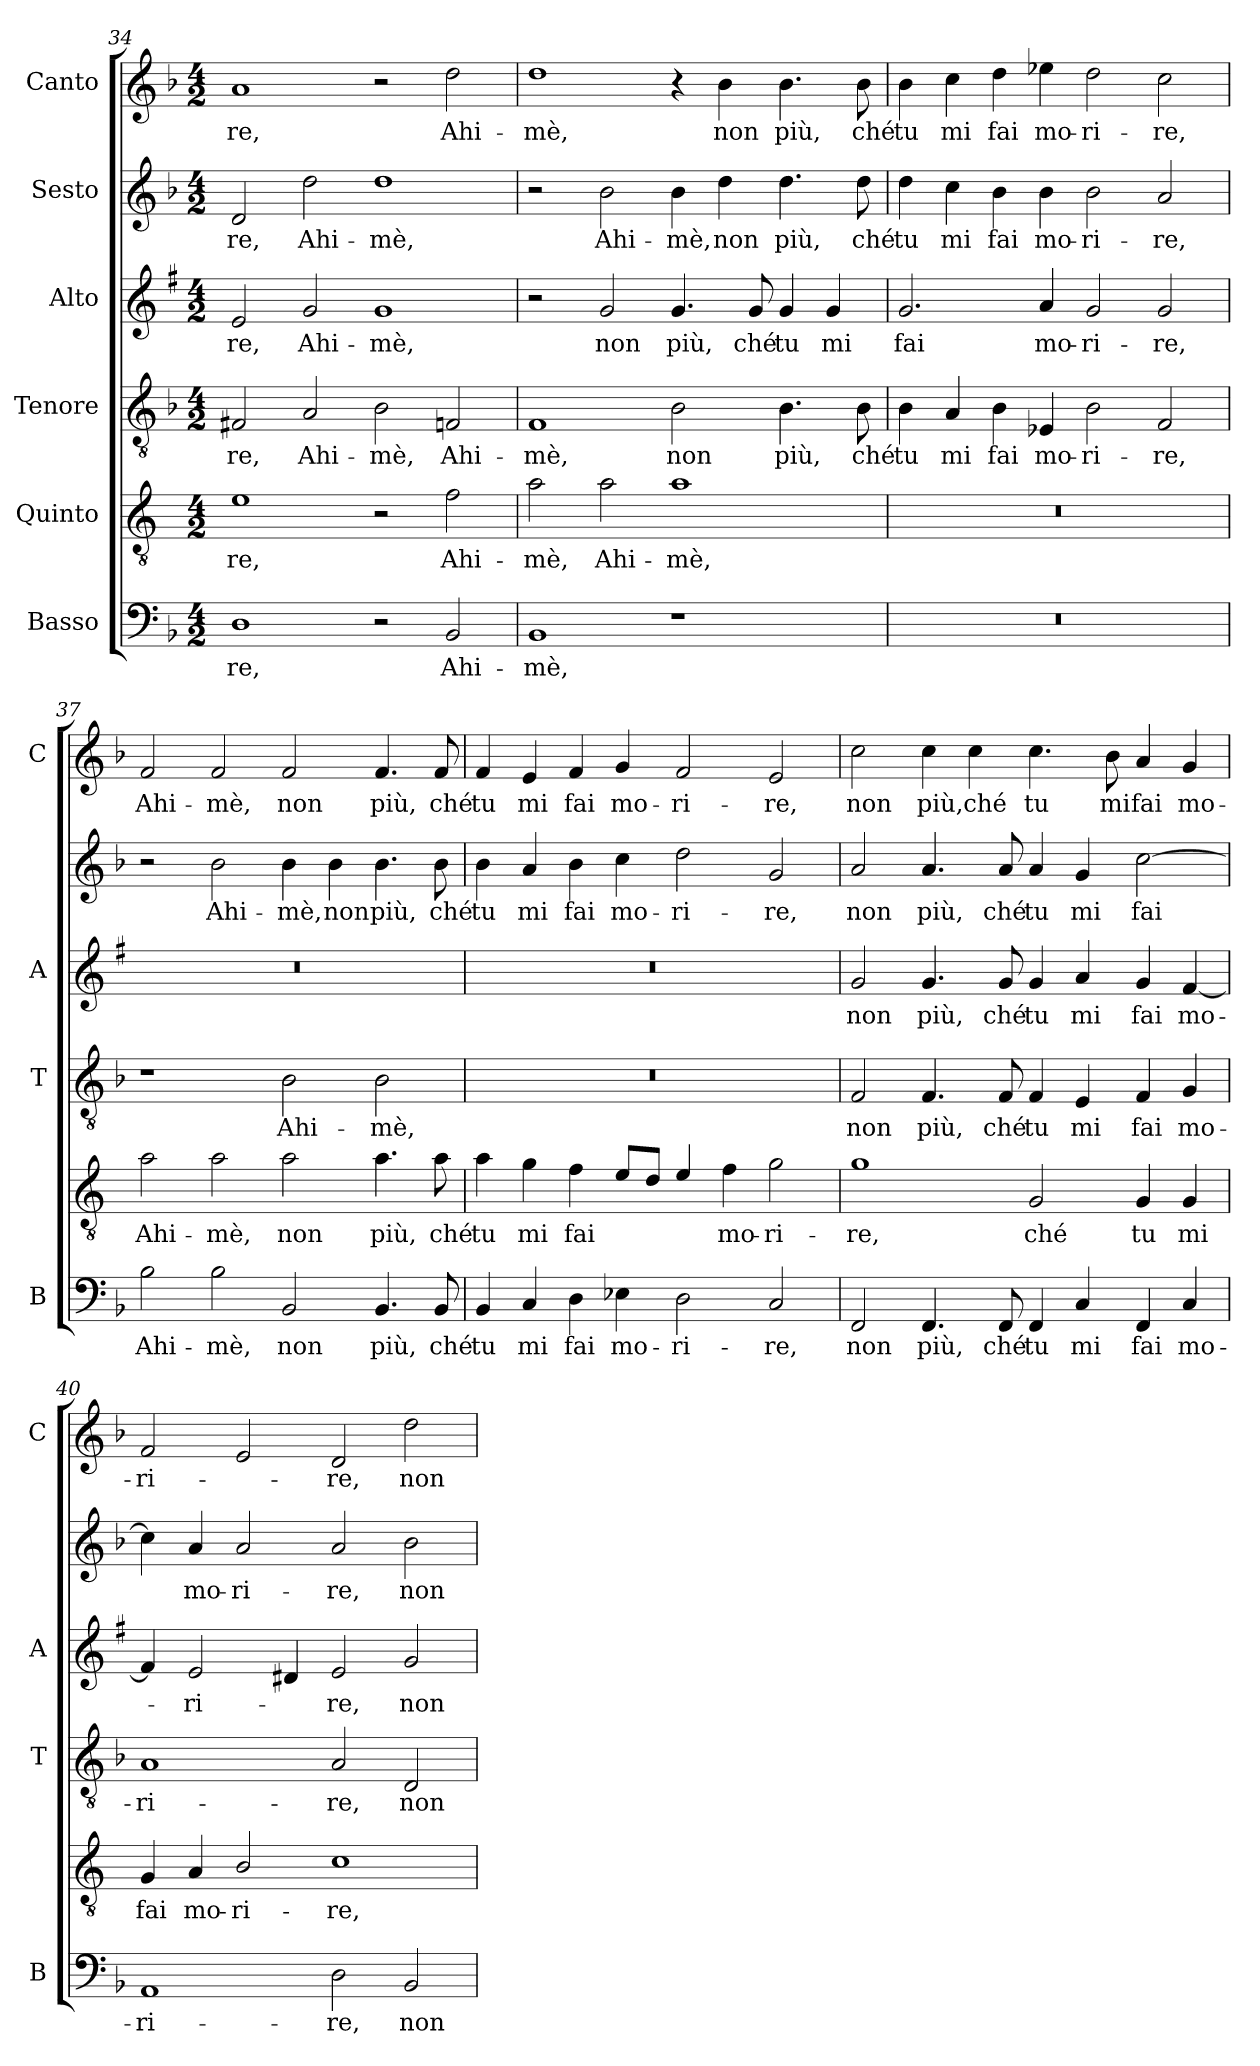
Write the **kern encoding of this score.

**kern	**text	**kern	**text	**kern	**text	**kern	**text	**kern	**text	**kern	**text
*part6	*part6	*part5	*part5	*part4	*part4	*part3	*part3	*part2	*part2	*part1	*part1
*staff6	*staff6	*staff5	*staff5	*staff4	*staff4	*staff3	*staff3	*staff2	*staff2	*staff1	*staff1
*I"Basso	*	*I"Quinto	*	*I"Tenore	*	*I"Alto	*	*I"Sesto	*	*I"Canto	*
*I'B	*	*	*	*I'T	*	*I'A	*	*	*	*I'C	*
*clefF4	*	*clefGv2	*	*clefGv2	*	*clefG2	*	*clefG2	*	*clefG2	*
*	*	*ITrd4c7	*	*	*	*ITrd1c2	*	*	*	*	*
*k[b-]	*	*k[b-]	*	*k[b-]	*	*k[b-]	*	*k[b-]	*	*k[b-]	*
*F:	*	*F:	*	*F:	*	*F:	*	*F:	*	*F:	*
*M4/2	*	*M4/2	*	*M4/2	*	*M4/2	*	*M4/2	*	*M4/2	*
=34	=34	=34	=34	=34	=34	=34	=34	=34	=34	=34	=34
!	!LO:LY:b	!	!LO:LY:b	!	!LO:LY:b	!	!LO:LY:b	!	!LO:LY:b	!	!LO:LY:b
1D	-re,	1A	-re,	2F#X/	-re,	2d/	-re,	2d/	-re,	1a	-re,
!	!	!	!	!	!LO:LY:b	!	!LO:LY:b	!	!LO:LY:b	!	!
.	.	.	.	2A/	Ahi-	2f/	Ahi-	2dd\	Ahi-	.	.
!	!	!	!	!	!LO:LY:b	!	!LO:LY:b	!	!LO:LY:b	!	!
2r	.	2r	.	2B-\	-mè,	1f	-mè,	1dd	-mè,	2r	.
!	!LO:LY:b	!	!LO:LY:b	!	!LO:LY:b	!	!	!	!	!	!LO:LY:b
2BB-/	Ahi-	2B-\	Ahi-	2Fn/	Ahi-	.	.	.	.	2dd\	Ahi-
=35	=35	=35	=35	=35	=35	=35	=35	=35	=35	=35	=35
!	!LO:LY:b	!	!LO:LY:b	!	!LO:LY:b	!	!	!	!	!	!LO:LY:b
1BB-	-mè,	2d\	-mè,	1F	-mè,	2r	.	2r	.	1dd	-mè,
!	!	!	!LO:LY:b	!	!	!	!LO:LY:b	!	!LO:LY:b	!	!
.	.	2d\	Ahi-	.	.	2f/	non	2b-\	Ahi-	.	.
!	!	!	!LO:LY:b	!	!LO:LY:b	!	!LO:LY:b	!	!LO:LY:b	!	!
1r	.	1d	-mè,	2B-\	non	4.f/	più,	4b-\	-mè,	4r	.
!	!	!	!	!	!	!	!	!	!LO:LY:b	!	!LO:LY:b
.	.	.	.	.	.	.	.	4dd\	non	4b-\	non
!	!	!	!	!	!	!	!LO:LY:b	!	!	!	!
.	.	.	.	.	.	8f/	ché	.	.	.	.
!	!	!	!	!	!LO:LY:b	!	!LO:LY:b	!	!LO:LY:b	!	!LO:LY:b
.	.	.	.	4.B-\	più,	4f/	tu	4.dd\	più,	4.b-\	più,
!	!	!	!	!	!	!	!LO:LY:b	!	!	!	!
.	.	.	.	.	.	4f/	mi	.	.	.	.
!	!	!	!	!	!LO:LY:b	!	!	!	!LO:LY:b	!	!LO:LY:b
.	.	.	.	8B-\	ché	.	.	8dd\	ché	8b-\	ché
!!LO:LB:g=z
=36	=36	=36	=36	=36	=36	=36	=36	=36	=36	=36	=36
!	!	!	!	!	!LO:LY:b	!	!LO:LY:b	!	!LO:LY:b	!	!LO:LY:b
0r	.	0r	.	4B-\	tu	2.f/	fai	4dd\	tu	4b-\	tu
!	!	!	!	!	!LO:LY:b	!	!	!	!LO:LY:b	!	!LO:LY:b
.	.	.	.	4A/	mi	.	.	4cc\	mi	4cc\	mi
!	!	!	!	!	!LO:LY:b	!	!	!	!LO:LY:b	!	!LO:LY:b
.	.	.	.	4B-\	fai	.	.	4b-\	fai	4dd\	fai
!	!	!	!	!	!LO:LY:b	!	!LO:LY:b	!	!LO:LY:b	!	!LO:LY:b
.	.	.	.	4E-X/	mo-	4g/	mo-	4b-\	mo-	4ee-X\	mo-
!	!	!	!	!	!LO:LY:b	!	!LO:LY:b	!	!LO:LY:b	!	!LO:LY:b
.	.	.	.	2B-\	-ri-	2f/	-ri-	2b-\	-ri-	2dd\	-ri-
!	!	!	!	!	!LO:LY:b	!	!LO:LY:b	!	!LO:LY:b	!	!LO:LY:b
.	.	.	.	2F/	-re,	2f/	-re,	2a/	-re,	2cc\	-re,
=37	=37	=37	=37	=37	=37	=37	=37	=37	=37	=37	=37
!	!LO:LY:b	!	!LO:LY:b	!	!	!	!	!	!	!	!LO:LY:b
2B-\	Ahi-	2d\	Ahi-	1r	.	0r	.	2r	.	2f/	Ahi-
!	!LO:LY:b	!	!LO:LY:b	!	!	!	!	!	!LO:LY:b	!	!LO:LY:b
2B-\	-mè,	2d\	-mè,	.	.	.	.	2b-\	Ahi-	2f/	-mè,
!	!LO:LY:b	!	!LO:LY:b	!	!LO:LY:b	!	!	!	!LO:LY:b	!	!LO:LY:b
2BB-/	non	2d\	non	2B-\	Ahi-	.	.	4b-\	-mè,	2f/	non
!	!	!	!	!	!	!	!	!	!LO:LY:b	!	!
.	.	.	.	.	.	.	.	4b-\	non	.	.
!	!LO:LY:b	!	!LO:LY:b	!	!LO:LY:b	!	!	!	!LO:LY:b	!	!LO:LY:b
4.BB-/	più,	4.d\	più,	2B-\	-mè,	.	.	4.b-\	più,	4.f/	più,
!	!LO:LY:b	!	!LO:LY:b	!	!	!	!	!	!LO:LY:b	!	!LO:LY:b
8BB-/	ché	8d\	ché	.	.	.	.	8b-\	ché	8f/	ché
=38	=38	=38	=38	=38	=38	=38	=38	=38	=38	=38	=38
!	!LO:LY:b	!	!LO:LY:b	!	!	!	!	!	!LO:LY:b	!	!LO:LY:b
4BB-/	tu	4d\	tu	0r	.	0r	.	4b-\	tu	4f/	tu
!	!LO:LY:b	!	!LO:LY:b	!	!	!	!	!	!LO:LY:b	!	!LO:LY:b
4C/	mi	4c\	mi	.	.	.	.	4a/	mi	4e/	mi
!	!LO:LY:b	!	!LO:LY:b	!	!	!	!	!	!LO:LY:b	!	!LO:LY:b
4D\	fai	4B-\	fai	.	.	.	.	4b-\	fai	4f/	fai
!	!LO:LY:b	!	!	!	!	!	!	!	!LO:LY:b	!	!LO:LY:b
4E-X\	mo-	8A/L	.	.	.	.	.	4cc\	mo-	4g/	mo-
.	.	8G/J	.	.	.	.	.	.	.	.	.
!	!LO:LY:b	!	!	!	!	!	!	!	!LO:LY:b	!	!LO:LY:b
2D\	-ri-	4A/	.	.	.	.	.	2dd\	-ri-	2f/	-ri-
!	!	!	!LO:LY:b	!	!	!	!	!	!	!	!
.	.	4B-\	mo-	.	.	.	.	.	.	.	.
!	!LO:LY:b	!	!LO:LY:b	!	!	!	!	!	!LO:LY:b	!	!LO:LY:b
2C/	-re,	2c\	-ri-	.	.	.	.	2g/	-re,	2e/	-re,
=39	=39	=39	=39	=39	=39	=39	=39	=39	=39	=39	=39
!	!LO:LY:b	!	!LO:LY:b	!	!LO:LY:b	!	!LO:LY:b	!	!LO:LY:b	!	!LO:LY:b
2FF/	non	1c	-re,	2F/	non	2f/	non	2a/	non	2cc\	non
!	!LO:LY:b	!	!	!	!LO:LY:b	!	!LO:LY:b	!	!LO:LY:b	!	!LO:LY:b
4.FF/	più,	.	.	4.F/	più,	4.f/	più,	4.a/	più,	4cc\	più,
!	!	!	!	!	!	!	!	!	!	!	!LO:LY:b
.	.	.	.	.	.	.	.	.	.	4cc\	ché
!	!LO:LY:b	!	!	!	!LO:LY:b	!	!LO:LY:b	!	!LO:LY:b	!	!
8FF/	ché	.	.	8F/	ché	8f/	ché	8a/	ché	.	.
!	!LO:LY:b	!	!LO:LY:b	!	!LO:LY:b	!	!LO:LY:b	!	!LO:LY:b	!	!LO:LY:b
4FF/	tu	2C/	ché	4F/	tu	4f/	tu	4a/	tu	4.cc\	tu
!	!LO:LY:b	!	!	!	!LO:LY:b	!	!LO:LY:b	!	!LO:LY:b	!	!
4C/	mi	.	.	4E/	mi	4g/	mi	4g/	mi	.	.
!	!	!	!	!	!	!	!	!	!	!	!LO:LY:b
.	.	.	.	.	.	.	.	.	.	8b-\	mi
!	!LO:LY:b	!	!LO:LY:b	!	!LO:LY:b	!	!LO:LY:b	!	!LO:LY:b	!	!LO:LY:b
4FF/	fai	4C/	tu	4F/	fai	4f/	fai	[2cc\	fai	4a/	fai
!	!LO:LY:b	!	!LO:LY:b	!	!LO:LY:b	!	!LO:LY:b	!	!	!	!LO:LY:b
4C/	mo-	4C/	mi	4G/	mo-	[4e/	mo-	.	.	4g/	mo-
!!LO:PB:g=z
=40	=40	=40	=40	=40	=40	=40	=40	=40	=40	=40	=40
!	!LO:LY:b	!	!LO:LY:b	!	!LO:LY:b	!	!	!	!	!	!LO:LY:b
1AA	-ri-	4C/	fai	1A	-ri-	4e/]	.	4cc\]	.	2f/	-ri-
!	!	!	!LO:LY:b	!	!	!	!LO:LY:b	!	!LO:LY:b	!	!
.	.	4D/	mo-	.	.	2d/	-ri-	4a/	mo-	.	.
!	!	!	!LO:LY:b	!	!	!	!	!	!LO:LY:b	!	!
.	.	2E/	-ri-	.	.	.	.	2a/	-ri-	2e/	.
.	.	.	.	.	.	4c#X/	.	.	.	.	.
!	!LO:LY:b	!	!LO:LY:b	!	!LO:LY:b	!	!LO:LY:b	!	!LO:LY:b	!	!LO:LY:b
2D\	-re,	1F	-re,	2A/	-re,	2d/	-re,	2a/	-re,	2d/	-re,
!	!LO:LY:b	!	!	!	!LO:LY:b	!	!LO:LY:b	!	!LO:LY:b	!	!LO:LY:b
2BB-/	non	.	.	2D/	non	2f/	non	2b-\	non	2dd\	non
=	=	=	=	=	=	=	=	=	=	=	=
*-	*-	*-	*-	*-	*-	*-	*-	*-	*-	*-	*-
